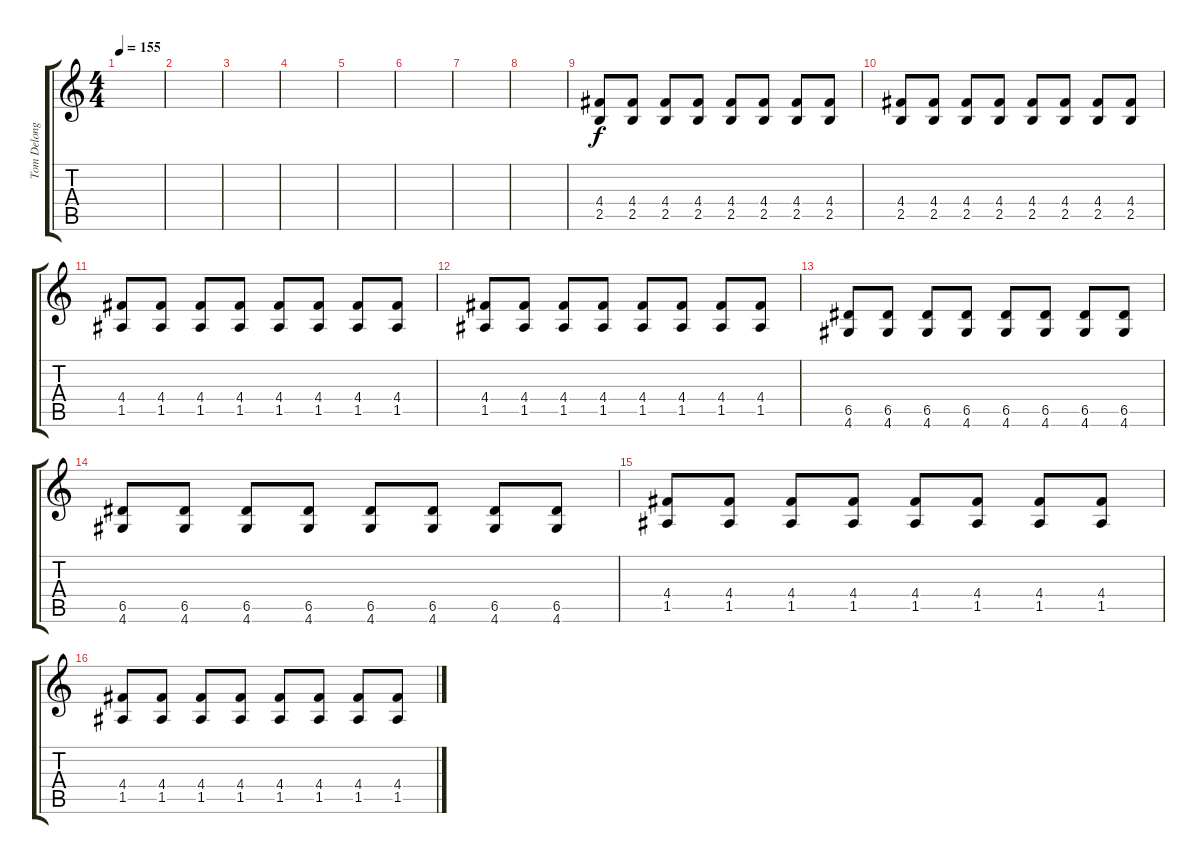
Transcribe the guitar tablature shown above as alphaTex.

\track ("Tom Delonge - Distortion Guitar" "Tom Delong") {instrument distortionguitar}
\staff {score tabs}
\tuning (E4 B3 G3 D3 A2 E2) {hide}
\ts (4 4)
\tempo 155
\clef g2
\ks c
|
|
|
|
|
|
|
|
(4.4 2.5).8 (4.4 2.5).8 (4.4 2.5).8 (4.4 2.5).8 (4.4 2.5).8 (4.4 2.5).8 (4.4 2.5).8 (4.4 2.5).8 |
(4.4 2.5).8 (4.4 2.5).8 (4.4 2.5).8 (4.4 2.5).8 (4.4 2.5).8 (4.4 2.5).8 (4.4 2.5).8 (4.4 2.5).8 |
(4.4 1.5).8 (4.4 1.5).8 (4.4 1.5).8 (4.4 1.5).8 (4.4 1.5).8 (4.4 1.5).8 (4.4 1.5).8 (4.4 1.5).8 |
(4.4 1.5).8 (4.4 1.5).8 (4.4 1.5).8 (4.4 1.5).8 (4.4 1.5).8 (4.4 1.5).8 (4.4 1.5).8 (4.4 1.5).8 |
(6.5 4.6).8 (6.5 4.6).8 (6.5 4.6).8 (6.5 4.6).8 (6.5 4.6).8 (6.5 4.6).8 (6.5 4.6).8 (6.5 4.6).8 |
(6.5 4.6).8 (6.5 4.6).8 (6.5 4.6).8 (6.5 4.6).8 (6.5 4.6).8 (6.5 4.6).8 (6.5 4.6).8 (6.5 4.6).8 |
(4.4 1.5).8 (4.4 1.5).8 (4.4 1.5).8 (4.4 1.5).8 (4.4 1.5).8 (4.4 1.5).8 (4.4 1.5).8 (4.4 1.5).8 |
(4.4 1.5).8 (4.4 1.5).8 (4.4 1.5).8 (4.4 1.5).8 (4.4 1.5).8 (4.4 1.5).8 (4.4 1.5).8 (4.4 1.5).8
